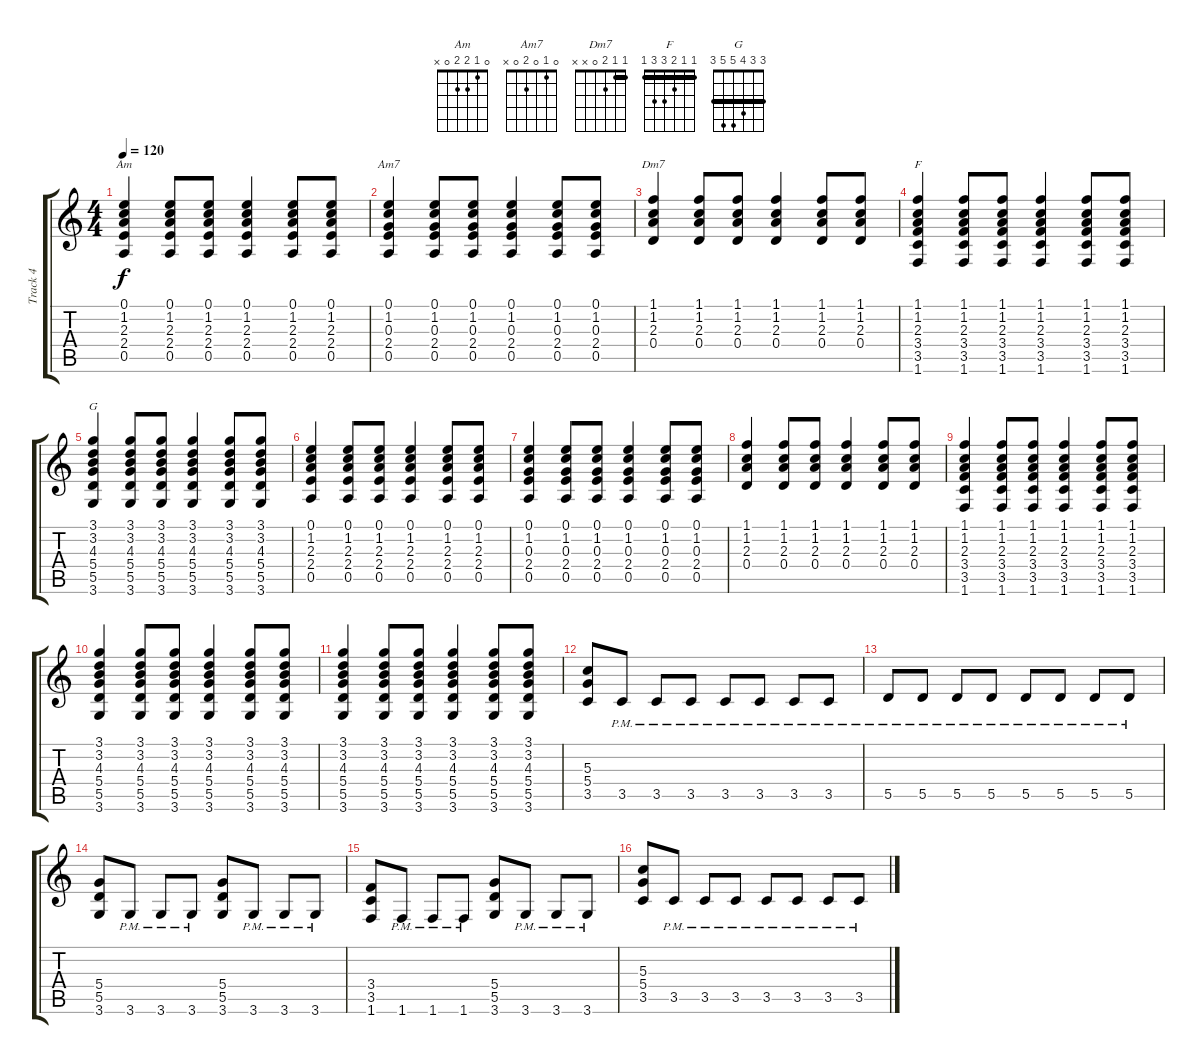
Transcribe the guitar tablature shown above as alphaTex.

\track ("Track 4" "Track 4") {instrument electricguitarjazz}
\staff {score tabs}
\tuning (E4 B3 G3 D3 A2 E2) {hide}
\chord ("Am" 0 1 2 2 0 x)
\chord ("Am7" 0 1 0 2 0 x)
\chord ("Dm7" 1 1 2 0 x x) {barre 1}
\chord ("F" 1 1 2 3 3 1) {barre 1}
\chord ("G" 3 3 4 5 5 3) {barre 3}
\ts (4 4)
\tempo 120
\clef g2
\ks c
(0.1 1.2 2.3 2.4 0.5).4{ch "Am" dy f} (0.1 1.2 2.3 2.4 0.5).8 (0.1 1.2 2.3 2.4 0.5).8 (0.1 1.2 2.3 2.4 0.5).4 (0.1 1.2 2.3 2.4 0.5).8 (0.1 1.2 2.3 2.4 0.5).8 |
(0.1 1.2 0.3 2.4 0.5).4{ch "Am7"} (0.1 1.2 0.3 2.4 0.5).8 (0.1 1.2 0.3 2.4 0.5).8 (0.1 1.2 0.3 2.4 0.5).4 (0.1 1.2 0.3 2.4 0.5).8 (0.1 1.2 0.3 2.4 0.5).8 |
(1.1 1.2 2.3 0.4).4{ch "Dm7"} (1.1 1.2 2.3 0.4).8 (1.1 1.2 2.3 0.4).8 (1.1 1.2 2.3 0.4).4 (1.1 1.2 2.3 0.4).8 (1.1 1.2 2.3 0.4).8 |
(1.1 1.2 2.3 3.4 3.5 1.6).4{ch "F"} (1.1 1.2 2.3 3.4 3.5 1.6).8 (1.1 1.2 2.3 3.4 3.5 1.6).8 (1.1 1.2 2.3 3.4 3.5 1.6).4 (1.1 1.2 2.3 3.4 3.5 1.6).8 (1.1 1.2 2.3 3.4 3.5 1.6).8 |
(3.1 3.2 4.3 5.4 5.5 3.6).4{ch "G"} (3.1 3.2 4.3 5.4 5.5 3.6).8 (3.1 3.2 4.3 5.4 5.5 3.6).8 (3.1 3.2 4.3 5.4 5.5 3.6).4 (3.1 3.2 4.3 5.4 5.5 3.6).8 (3.1 3.2 4.3 5.4 5.5 3.6).8 |
(0.1 1.2 2.3 2.4 0.5).4 (0.1 1.2 2.3 2.4 0.5).8 (0.1 1.2 2.3 2.4 0.5).8 (0.1 1.2 2.3 2.4 0.5).4 (0.1 1.2 2.3 2.4 0.5).8 (0.1 1.2 2.3 2.4 0.5).8 |
(0.1 1.2 0.3 2.4 0.5).4 (0.1 1.2 0.3 2.4 0.5).8 (0.1 1.2 0.3 2.4 0.5).8 (0.1 1.2 0.3 2.4 0.5).4 (0.1 1.2 0.3 2.4 0.5).8 (0.1 1.2 0.3 2.4 0.5).8 |
(1.1 1.2 2.3 0.4).4 (1.1 1.2 2.3 0.4).8 (1.1 1.2 2.3 0.4).8 (1.1 1.2 2.3 0.4).4 (1.1 1.2 2.3 0.4).8 (1.1 1.2 2.3 0.4).8 |
(1.1 1.2 2.3 3.4 3.5 1.6).4 (1.1 1.2 2.3 3.4 3.5 1.6).8 (1.1 1.2 2.3 3.4 3.5 1.6).8 (1.1 1.2 2.3 3.4 3.5 1.6).4 (1.1 1.2 2.3 3.4 3.5 1.6).8 (1.1 1.2 2.3 3.4 3.5 1.6).8 |
(3.1 3.2 4.3 5.4 5.5 3.6).4 (3.1 3.2 4.3 5.4 5.5 3.6).8 (3.1 3.2 4.3 5.4 5.5 3.6).8 (3.1 3.2 4.3 5.4 5.5 3.6).4 (3.1 3.2 4.3 5.4 5.5 3.6).8 (3.1 3.2 4.3 5.4 5.5 3.6).8 |
(3.1 3.2 4.3 5.4 5.5 3.6).4 (3.1 3.2 4.3 5.4 5.5 3.6).8 (3.1 3.2 4.3 5.4 5.5 3.6).8 (3.1 3.2 4.3 5.4 5.5 3.6).4 (3.1 3.2 4.3 5.4 5.5 3.6).8 (3.1 3.2 4.3 5.4 5.5 3.6).8 |
(5.3 5.4 3.5).8{instrument overdrivenguitar} 3.5{pm}.8 3.5{pm}.8 3.5{pm}.8 3.5{pm}.8 3.5{pm}.8 3.5{pm}.8 3.5{pm}.8 |
5.5{pm}.8 5.5{pm}.8 5.5{pm}.8 5.5{pm}.8 5.5{pm}.8 5.5{pm}.8 5.5{pm}.8 5.5{pm}.8 |
(5.4 5.5 3.6).8 3.6{pm}.8 3.6{pm}.8 3.6{pm}.8 (5.4 5.5 3.6).8 3.6{pm}.8 3.6{pm}.8 3.6{pm}.8 |
(3.4 3.5 1.6).8 1.6{pm}.8 1.6{pm}.8 1.6{pm}.8 (5.4 5.5 3.6).8 3.6{pm}.8 3.6{pm}.8 3.6{pm}.8 |
(5.3 5.4 3.5).8 3.5{pm}.8 3.5{pm}.8 3.5{pm}.8 3.5{pm}.8 3.5{pm}.8 3.5{pm}.8 3.5{pm}.8
